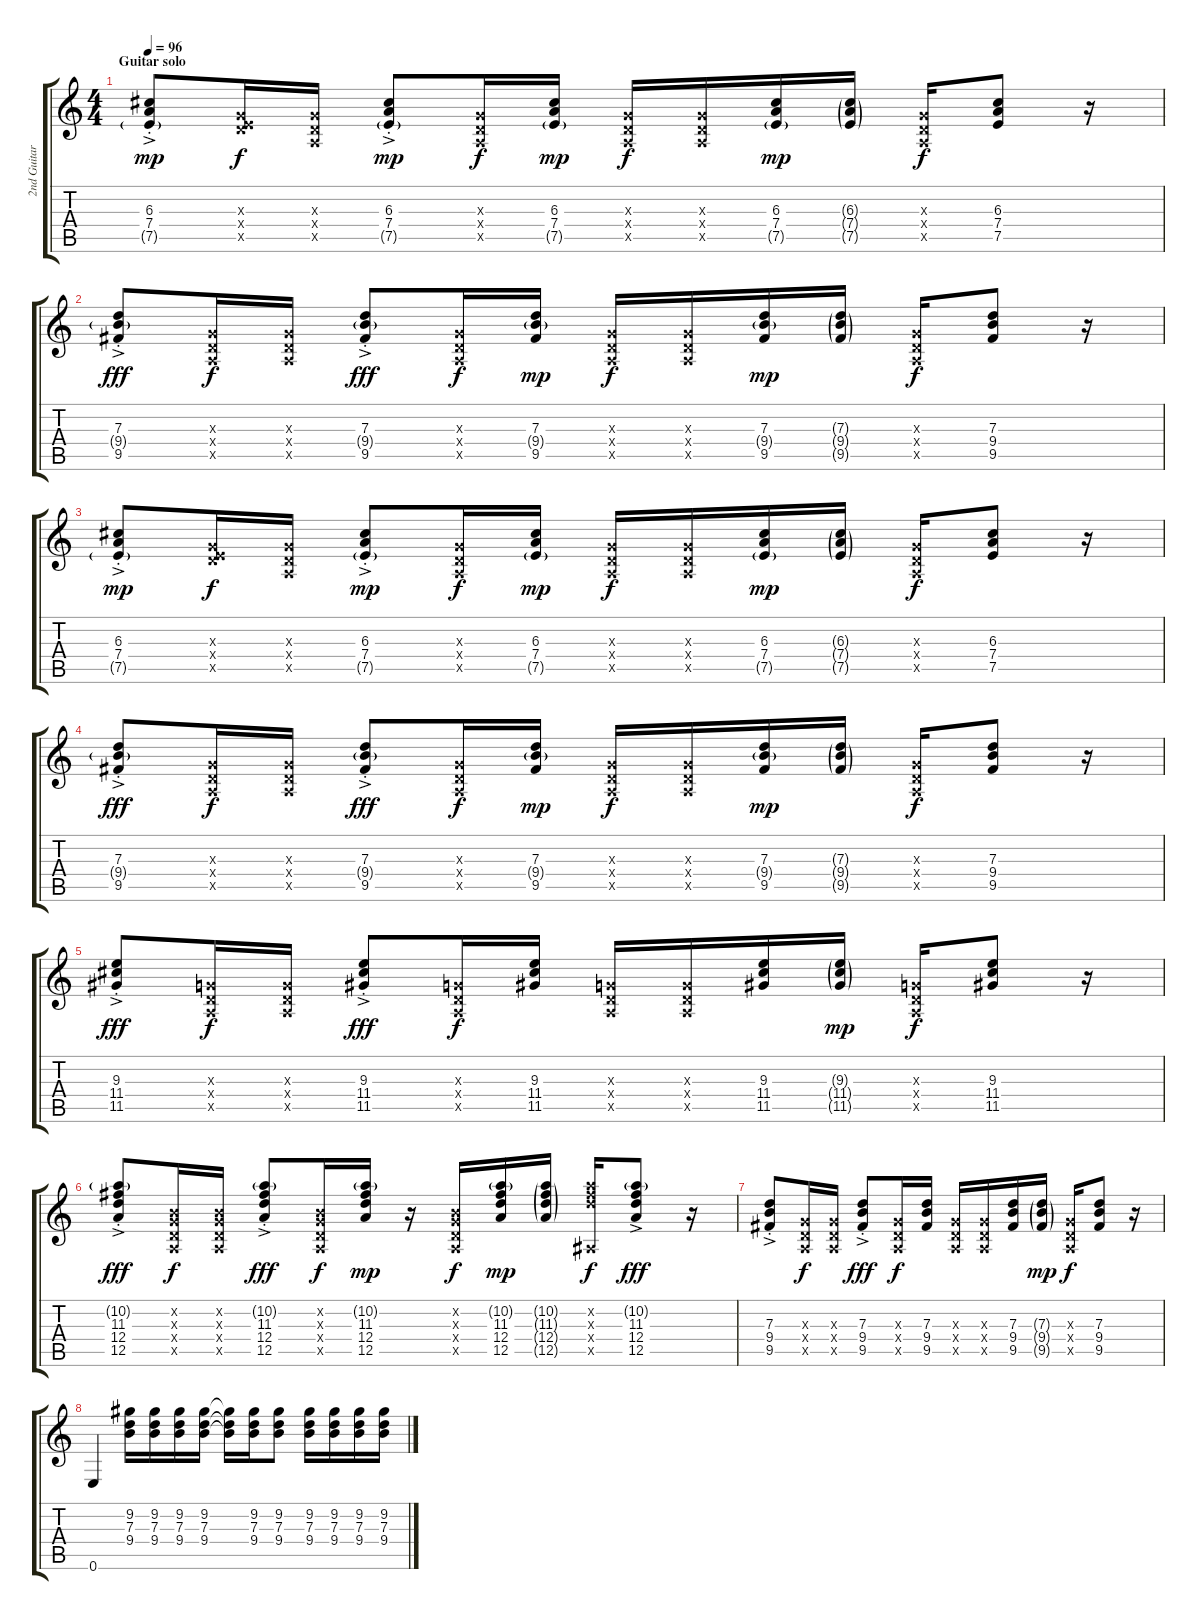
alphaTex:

\track ("2nd Guitar" "2nd Guitar") {instrument electricguitarjazz}
\staff {score tabs}
\tuning (E4 B3 G3 D3 A2 E2) {hide}
\ts (4 4)
\section ("" "Guitar solo")
\tempo 96
\clef g2
\ks c
(6.3{ac st} 7.4{ac st} 7.5{g ac}).8{dy mp} (0.3{x} 0.4{x} 7.5{x}).16{dy f} (0.3{x} 0.4{x} 0.5{x}).16 (6.3{ac st} 7.4{ac st} 7.5{g ac}).8{dy mp} (0.3{x} 0.4{x} 0.5{x}).16{dy f} (6.3 7.4 7.5{g}).16{dy mp} (0.3{x} 0.4{x} 0.5{x}).16{dy f} (0.3{x} 0.4{x} 0.5{x}).16 (6.3 7.4 7.5{g}).16{dy mp} (6.3{g} 7.4{g} 7.5{g}).16 (0.3{x} 0.4{x} 0.5{x}).16{dy f} (6.3 7.4 7.5).8 r.16 |
(7.3{ac st} 9.4{g ac st} 9.5{ac}).8{dy fff} (0.3{x} 0.4{x} 0.5{x}).16{dy f} (0.3{x} 0.4{x} 0.5{x}).16 (7.3{ac st} 9.4{g ac st} 9.5{ac}).8{dy fff} (0.3{x} 0.4{x} 0.5{x}).16{dy f} (7.3 9.4{g} 9.5).16{dy mp} (0.3{x} 0.4{x} 0.5{x}).16{dy f} (0.3{x} 0.4{x} 0.5{x}).16 (7.3 9.4{g} 9.5).16{dy mp} (7.3{g} 9.4{g} 9.5{g}).16 (0.3{x} 0.4{x} 0.5{x}).16{dy f} (7.3 9.4 9.5).8 r.16 |
(6.3{ac st} 7.4{ac st} 7.5{g ac}).8{dy mp} (0.3{x} 0.4{x} 7.5{x}).16{dy f} (0.3{x} 0.4{x} 0.5{x}).16 (6.3{ac st} 7.4{ac st} 7.5{g ac}).8{dy mp} (0.3{x} 0.4{x} 0.5{x}).16{dy f} (6.3 7.4 7.5{g}).16{dy mp} (0.3{x} 0.4{x} 0.5{x}).16{dy f} (0.3{x} 0.4{x} 0.5{x}).16 (6.3 7.4 7.5{g}).16{dy mp} (6.3{g} 7.4{g} 7.5{g}).16 (0.3{x} 0.4{x} 0.5{x}).16{dy f} (6.3 7.4 7.5).8 r.16 |
(7.3{ac st} 9.4{g ac st} 9.5{ac}).8{dy fff} (0.3{x} 0.4{x} 0.5{x}).16{dy f} (0.3{x} 0.4{x} 0.5{x}).16 (7.3{ac st} 9.4{g ac st} 9.5{ac}).8{dy fff} (0.3{x} 0.4{x} 0.5{x}).16{dy f} (7.3 9.4{g} 9.5).16{dy mp} (0.3{x} 0.4{x} 0.5{x}).16{dy f} (0.3{x} 0.4{x} 0.5{x}).16 (7.3 9.4{g} 9.5).16{dy mp} (7.3{g} 9.4{g} 9.5{g}).16 (0.3{x} 0.4{x} 0.5{x}).16{dy f} (7.3 9.4 9.5).8 r.16 |
(9.3{ac st} 11.4{ac st} 11.5{st}).8{dy fff instrument electricguitarjazz} (0.3{x} 0.4{x} 0.5{x}).16{dy f} (0.3{x} 0.4{x} 0.5{x}).16 (9.3{ac st} 11.4{ac st} 11.5{ac st}).8{dy fff} (0.3{x} 0.4{x} 0.5{x}).16{dy f} (9.3 11.4 11.5).16 (0.3{x} 0.4{x} 0.5{x}).16 (0.3{x} 0.4{x} 0.5{x}).16 (9.3 11.4 11.5).16 (9.3{g} 11.4{g} 11.5{g}).16{dy mp} (0.3{x} 0.4{x} 0.5{x}).16{dy f} (9.3 11.4 11.5).8 r.16 |
(10.2{g ac st} 11.3{ac st} 12.4{ac st} 12.5).8{dy fff} (0.2{x} 0.3{x} 0.4{x} 0.5{x}).16{dy f} (0.2{x} 0.3{x} 0.4{x} 0.5{x}).16 (10.2{g st} 11.3{ac st} 12.4{ac st} 12.5).8{dy fff} (0.2{x} 0.3{x} 0.4{x} 0.5{x}).16{dy f} (10.2{g} 11.3 12.4 12.5).16{dy mp} r.16 (0.2{x} 0.3{x} 0.4{x} 0.5{x}).16{dy f} (10.2{g} 11.3 12.4 12.5).16{dy mp} (10.2{g} 11.3{g} 12.4{g} 12.5{g}).16 (10.2{x} 11.3{x} 12.4{x} 1.5{x}).16{dy f} (10.2{g ac} 11.3{ac} 12.4{ac} 12.5).8{dy fff} r.16 |
(7.3{ac st} 9.4{ac st} 9.5{ac st}).8 (0.3{x} 0.4{x} 0.5{x}).16{dy f} (0.3{x} 0.4{x} 0.5{x}).16 (7.3{ac st} 9.4{ac st} 9.5{ac st}).8{dy fff} (0.3{x} 0.4{x} 0.5{x}).16{dy f} (7.3 9.4 9.5).16 (0.3{x} 0.4{x} 0.5{x}).16 (0.3{x} 0.4{x} 0.5{x}).16 (7.3 9.4 9.5).16 (7.3{g} 9.4{g} 9.5{g}).16{dy mp} (0.3{x} 0.4{x} 0.5{x}).16{dy f} (7.3 9.4 9.5).8 r.16 |
0.6.4 (9.2 7.3 9.4).16 (9.2 7.3 9.4).16 (9.2 7.3 9.4).16 (9.2 7.3 9.4).16 (9.2{t} 7.3{t} 9.4{t}).16 (9.2 7.3 9.4).16 (9.2 7.3 9.4).8 (9.2 7.3 9.4).16 (9.2 7.3 9.4).16 (9.2 7.3 9.4).16 (9.2 7.3 9.4).16
